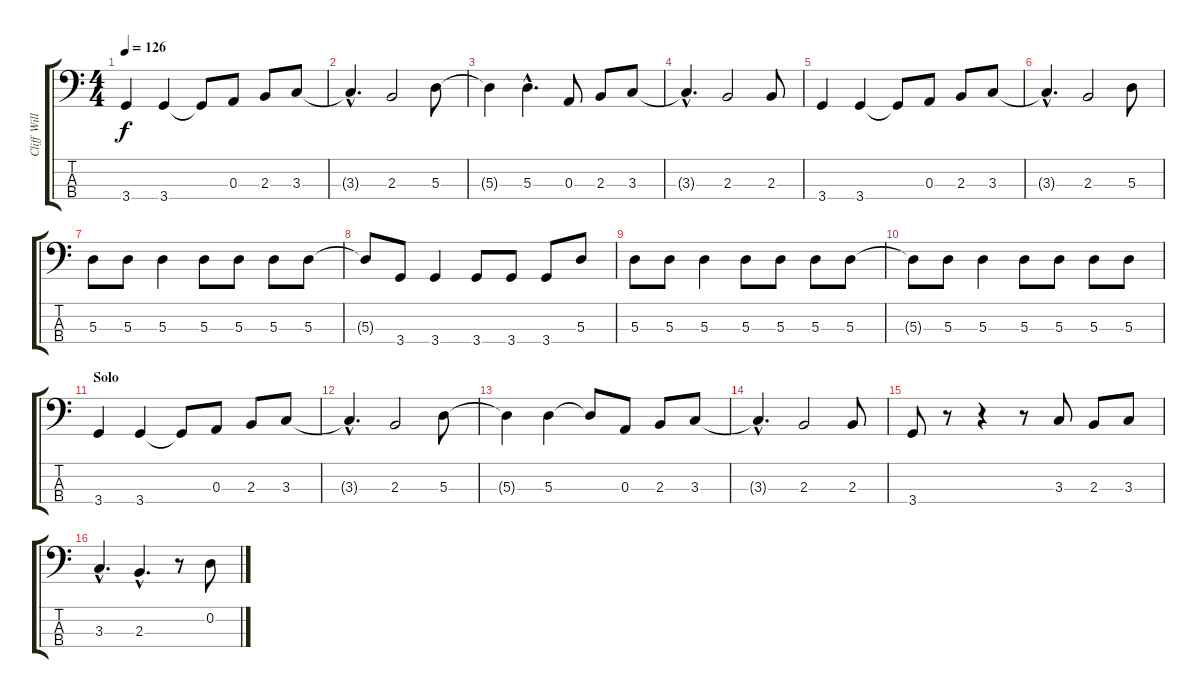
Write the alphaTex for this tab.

\track ("Cliff Willians (Bass)" "Cliff Will") {instrument electricbasspick}
\staff {score tabs}
\tuning (G2 D2 A1 E1) {hide}
\ts (4 4)
\tempo 126
\clef f4
\ks c
3.4.4{dy f} 3.4.4 3.4{t}.8 0.3.8 2.3.8 3.3.8 |
3.3{hac t}.4{d} 2.3.2 5.3.8 |
5.3{t}.4 5.3{hac}.4{d} 0.3.8 2.3.8 3.3.8 |
3.3{hac t}.4{d} 2.3.2 2.3.8 |
3.4.4 3.4.4 3.4{t}.8 0.3.8 2.3.8 3.3.8 |
3.3{hac t}.4{d} 2.3.2 5.3.8 |
5.3.8 5.3.8 5.3.4 5.3.8 5.3.8 5.3.8 5.3.8 |
5.3{t}.8 3.4.8 3.4.4 3.4.8 3.4.8 3.4.8 5.3.8 |
5.3.8 5.3.8 5.3.4 5.3.8 5.3.8 5.3.8 5.3.8 |
5.3{t}.8 5.3.8 5.3.4 5.3.8 5.3.8 5.3.8 5.3.8 |
\section ("" "Solo")
3.4.4 3.4.4 3.4{t}.8 0.3.8 2.3.8 3.3.8 |
3.3{hac t}.4{d} 2.3.2 5.3.8 |
5.3{t}.4 5.3.4 5.3{t}.8 0.3.8 2.3.8 3.3.8 |
3.3{hac t}.4{d} 2.3.2 2.3.8 |
3.4.8 r.8 r.4 r.8 3.3.8 2.3.8 3.3.8 |
3.3{hac}.4{d} 2.3{hac}.4{d} r.8 0.2.8
